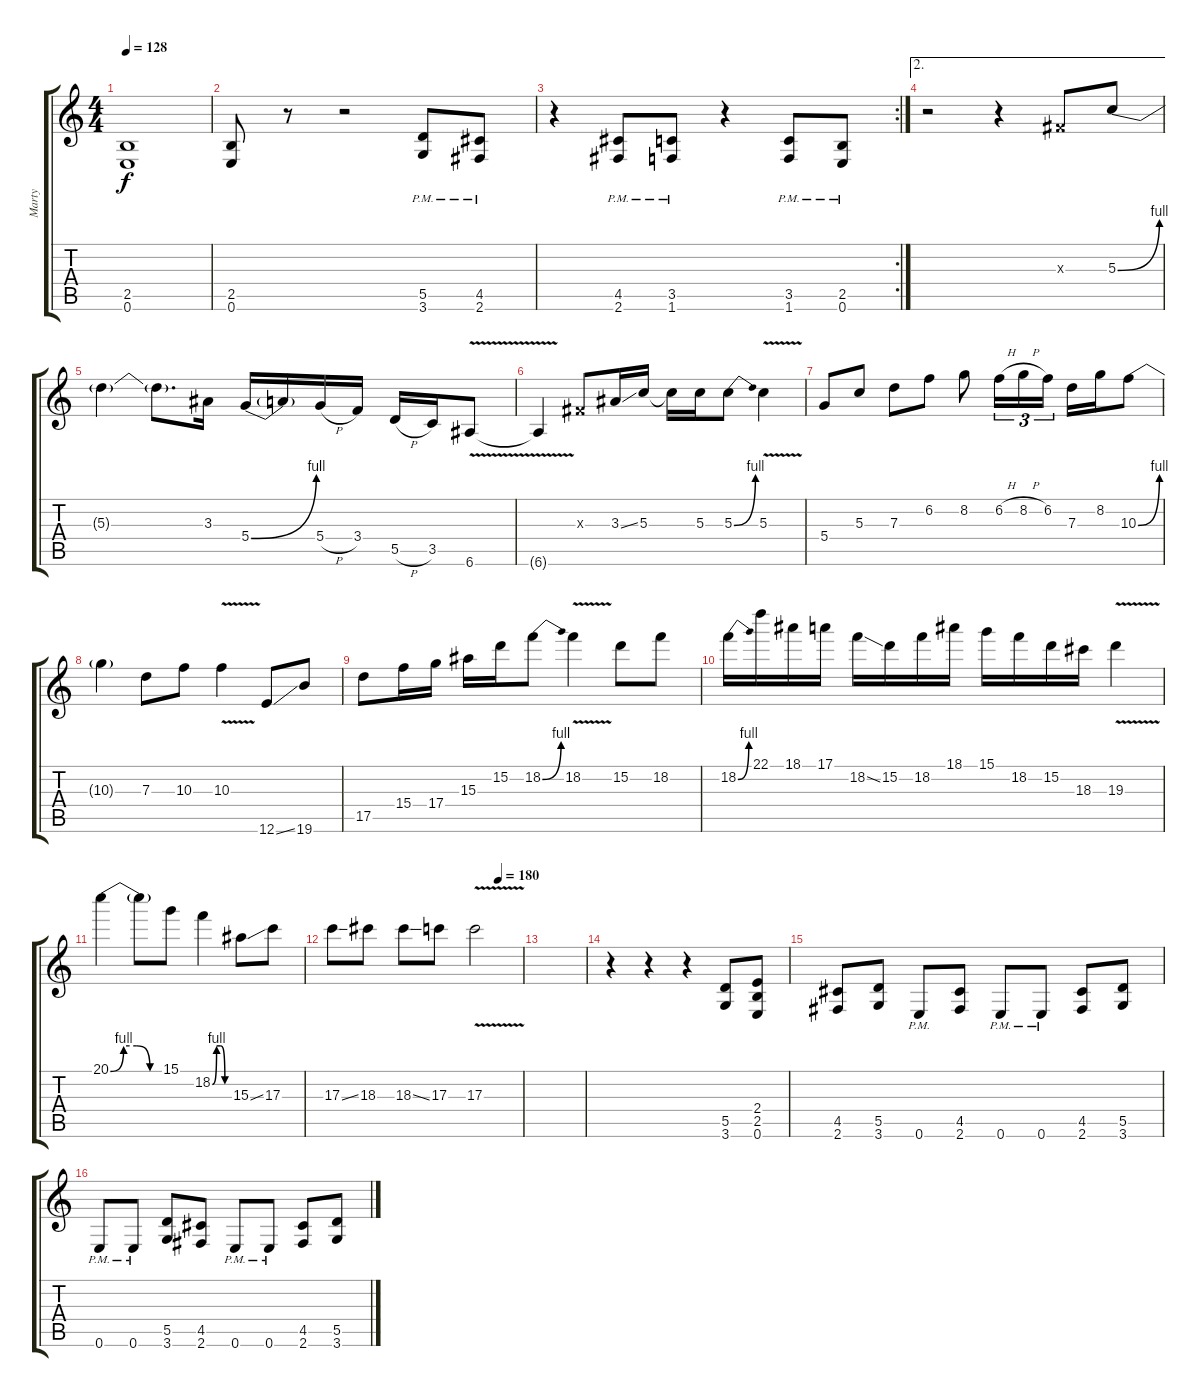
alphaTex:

\track ("Marty" "Marty") {instrument distortionguitar}
\staff {score tabs}
\tuning (E4 B3 G3 D3 A2 E2) {hide}
\ts (4 4)
\tempo 128
\clef g2
\ks c
(2.5{t} 0.6{t}).1{dy f} |
(2.5 0.6).8 r.8 r.2 (5.5{pm} 3.6{pm}).8 (4.5{pm} 2.6{pm}).8 |
\rc 2
r.4 (4.5{pm} 2.6{pm}).8 (3.5{pm} 1.6{pm}).8 r.4 (3.5{pm} 1.6{pm}).8 (2.5{pm} 0.6{pm}).8 |
\ae 2
r.2 r.4 -1.3{x}.8 5.3{be (bend 0 0 60 4)}.8 |
5.3{t}.4 5.3{t}.8{d} 3.3.16 5.4{be (bend 0 0 60 4)}.16 5.4{t}.16 5.4{h}.16 3.4.16 5.5{h}.16 3.5.16 6.6{v}.8 |
6.6{t}.4 -1.3{x}.8 3.3{ss}.16 5.3.16 5.3{t}.16 5.3.16 5.3{be (bend 0 0 60 4)}.8 5.3{v}.4 |
5.4.8 5.3.8 7.3.8 6.2.8 8.2.8 6.2{h}.16{tu (3 2)} 8.2{h}.16{tu (3 2)} 6.2.16{tu (3 2)} 7.3.16 8.2.16 10.3{be (bend 0 0 60 4)}.8 |
10.3{t}.4 7.3.8 10.3.8 10.3{v}.4 12.6{ss}.8 19.6.8 |
17.5.8 15.4.16 17.4.16 15.3.16 15.2.16 18.2{be (bend 0 0 60 4)}.8 18.2{v}.4 15.2.8 18.2.8 |
18.2{be (bend 0 0 60 4)}.16 22.1.16 18.1.16 17.1.16 18.2{ss}.16 15.2.16 18.2.16 18.1.16 15.1.16 18.2.16 15.2.16 18.3.16 19.3{v}.4 |
20.1{be (custom 0 0 15 4 30 4 45 0 60 0)}.4 20.1{t}.8 15.1.8 18.2{be (custom 0 0 15 4 30 4 45 0 60 0)}.4 15.3{ss}.8 17.3.8 |
\tempo (180 0.875)
17.3{ss}.8 18.3.8 18.3{ss}.8 17.3.8 17.3{v}.2 |
|
r.4 r.4 r.4 (5.5 3.6).8 (2.4 2.5 0.6).8 |
(4.5 2.6).8 (5.5 3.6).8 0.6{pm}.8 (4.5 2.6).8 0.6{pm}.8 0.6{pm}.8 (4.5 2.6).8 (5.5 3.6).8 |
0.6{pm}.8 0.6{pm}.8 (5.5 3.6).8 (4.5 2.6).8 0.6{pm}.8 0.6{pm}.8 (4.5 2.6).8 (5.5 3.6).8
